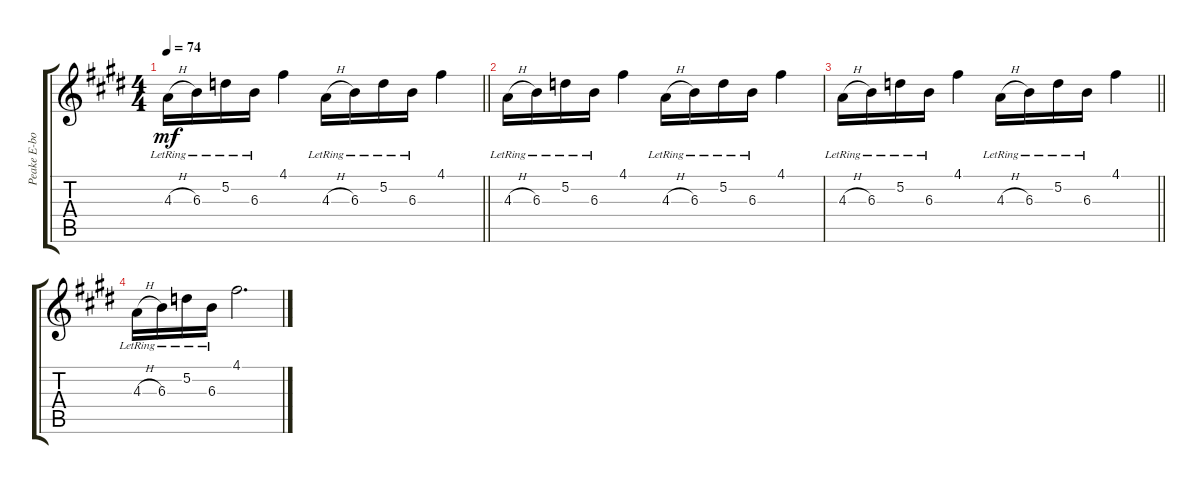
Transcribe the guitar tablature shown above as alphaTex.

\track ("Peake E-bow" "Peake E-bo") {instrument distortionguitar}
\staff {score tabs}
\tuning (D4 A3 F3 C3 G2 C2) {hide}
\ts (4 4)
\tempo 74
\clef g2
\barLineRight lightlight
\ks c#minor
4.3{h lr}.16{dy mf} 6.3{lr}.16 5.2{lr}.16 6.3{lr}.16 4.1.4 4.3{h lr}.16 6.3{lr}.16 5.2{lr}.16 6.3{lr}.16 4.1.4 |
\ks e
4.3{h lr}.16 6.3{lr}.16 5.2{lr}.16 6.3{lr}.16 4.1.4 4.3{h lr}.16 6.3{lr}.16 5.2{lr}.16 6.3{lr}.16 4.1.4 |
\barLineRight lightlight
\ks c#minor
4.3{h lr}.16 6.3{lr}.16 5.2{lr}.16 6.3{lr}.16 4.1.4 4.3{h lr}.16 6.3{lr}.16 5.2{lr}.16 6.3{lr}.16 4.1.4 |
4.3{h lr}.16 6.3{lr}.16 5.2{lr}.16 6.3{lr}.16 4.1.2{d}
